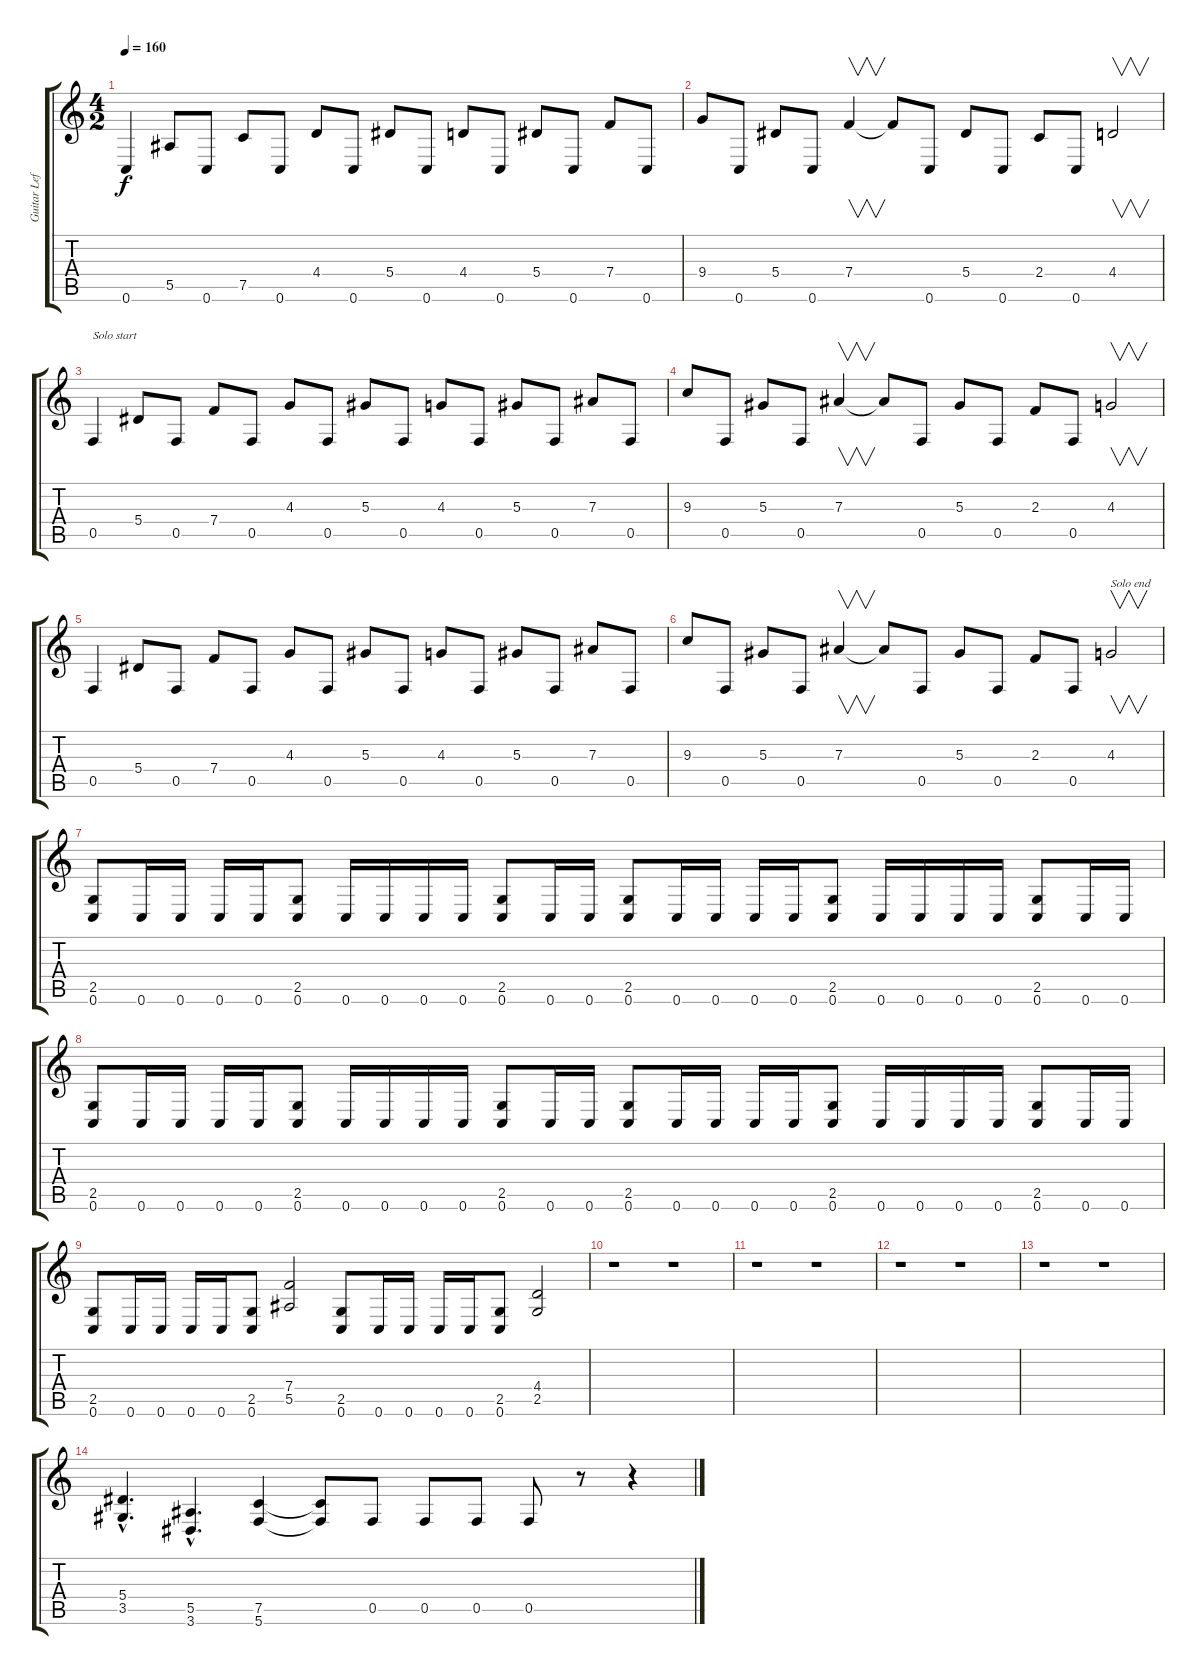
\track ("Guitar Left" "Guitar Lef") {instrument distortionguitar}
\staff {score tabs}
\tuning (C4 G3 Eb3 Bb2 F2 C2) {hide}
\ts (4 2)
\tempo 160
\clef g2
\ks c
0.6.4{dy f} 5.5.8 0.6.8 7.5.8 0.6.8 4.4.8 0.6.8 5.4.8 0.6.8 4.4.8 0.6.8 5.4.8 0.6.8 7.4.8 0.6.8 |
9.4.8 0.6.8 5.4.8 0.6.8 7.4.4{v} 7.4{t}.8 0.6.8 5.4.8 0.6.8 2.4.8 0.6.8 4.4.2{v} |
0.5.4{txt "Solo start"} 5.4.8 0.5.8 7.4.8 0.5.8 4.3.8 0.5.8 5.3.8 0.5.8 4.3.8 0.5.8 5.3.8 0.5.8 7.3.8 0.5.8 |
9.3.8 0.5.8 5.3.8 0.5.8 7.3.4{v} 7.3{t}.8 0.5.8 5.3.8 0.5.8 2.3.8 0.5.8 4.3.2{v} |
0.5.4 5.4.8 0.5.8 7.4.8 0.5.8 4.3.8 0.5.8 5.3.8 0.5.8 4.3.8 0.5.8 5.3.8 0.5.8 7.3.8 0.5.8 |
9.3.8 0.5.8 5.3.8 0.5.8 7.3.4{v} 7.3{t}.8 0.5.8 5.3.8 0.5.8 2.3.8 0.5.8 4.3.2{v txt "Solo end"} |
(2.5 0.6).8 0.6.16 0.6.16 0.6.16 0.6.16 (2.5 0.6).8 0.6.16 0.6.16 0.6.16 0.6.16 (2.5 0.6).8 0.6.16 0.6.16 (2.5 0.6).8 0.6.16 0.6.16 0.6.16 0.6.16 (2.5 0.6).8 0.6.16 0.6.16 0.6.16 0.6.16 (2.5 0.6).8 0.6.16 0.6.16 |
(2.5 0.6).8 0.6.16 0.6.16 0.6.16 0.6.16 (2.5 0.6).8 0.6.16 0.6.16 0.6.16 0.6.16 (2.5 0.6).8 0.6.16 0.6.16 (2.5 0.6).8 0.6.16 0.6.16 0.6.16 0.6.16 (2.5 0.6).8 0.6.16 0.6.16 0.6.16 0.6.16 (2.5 0.6).8 0.6.16 0.6.16 |
(2.5 0.6).8 0.6.16 0.6.16 0.6.16 0.6.16 (2.5 0.6).8 (7.4 5.5).2 (2.5 0.6).8 0.6.16 0.6.16 0.6.16 0.6.16 (2.5 0.6).8 (4.4 2.5).2 |
r.1 r.1 |
r.1 r.1 |
r.1 r.1 |
r.1 r.1 |
(5.4{hac} 3.5{hac}).4{d} (5.5{hac} 3.6{hac}).4{d} (7.5 5.6).4 (7.5{t} 5.6{t}).8 0.5.8 0.5.8 0.5.8 0.5.8 r.8 r.4
